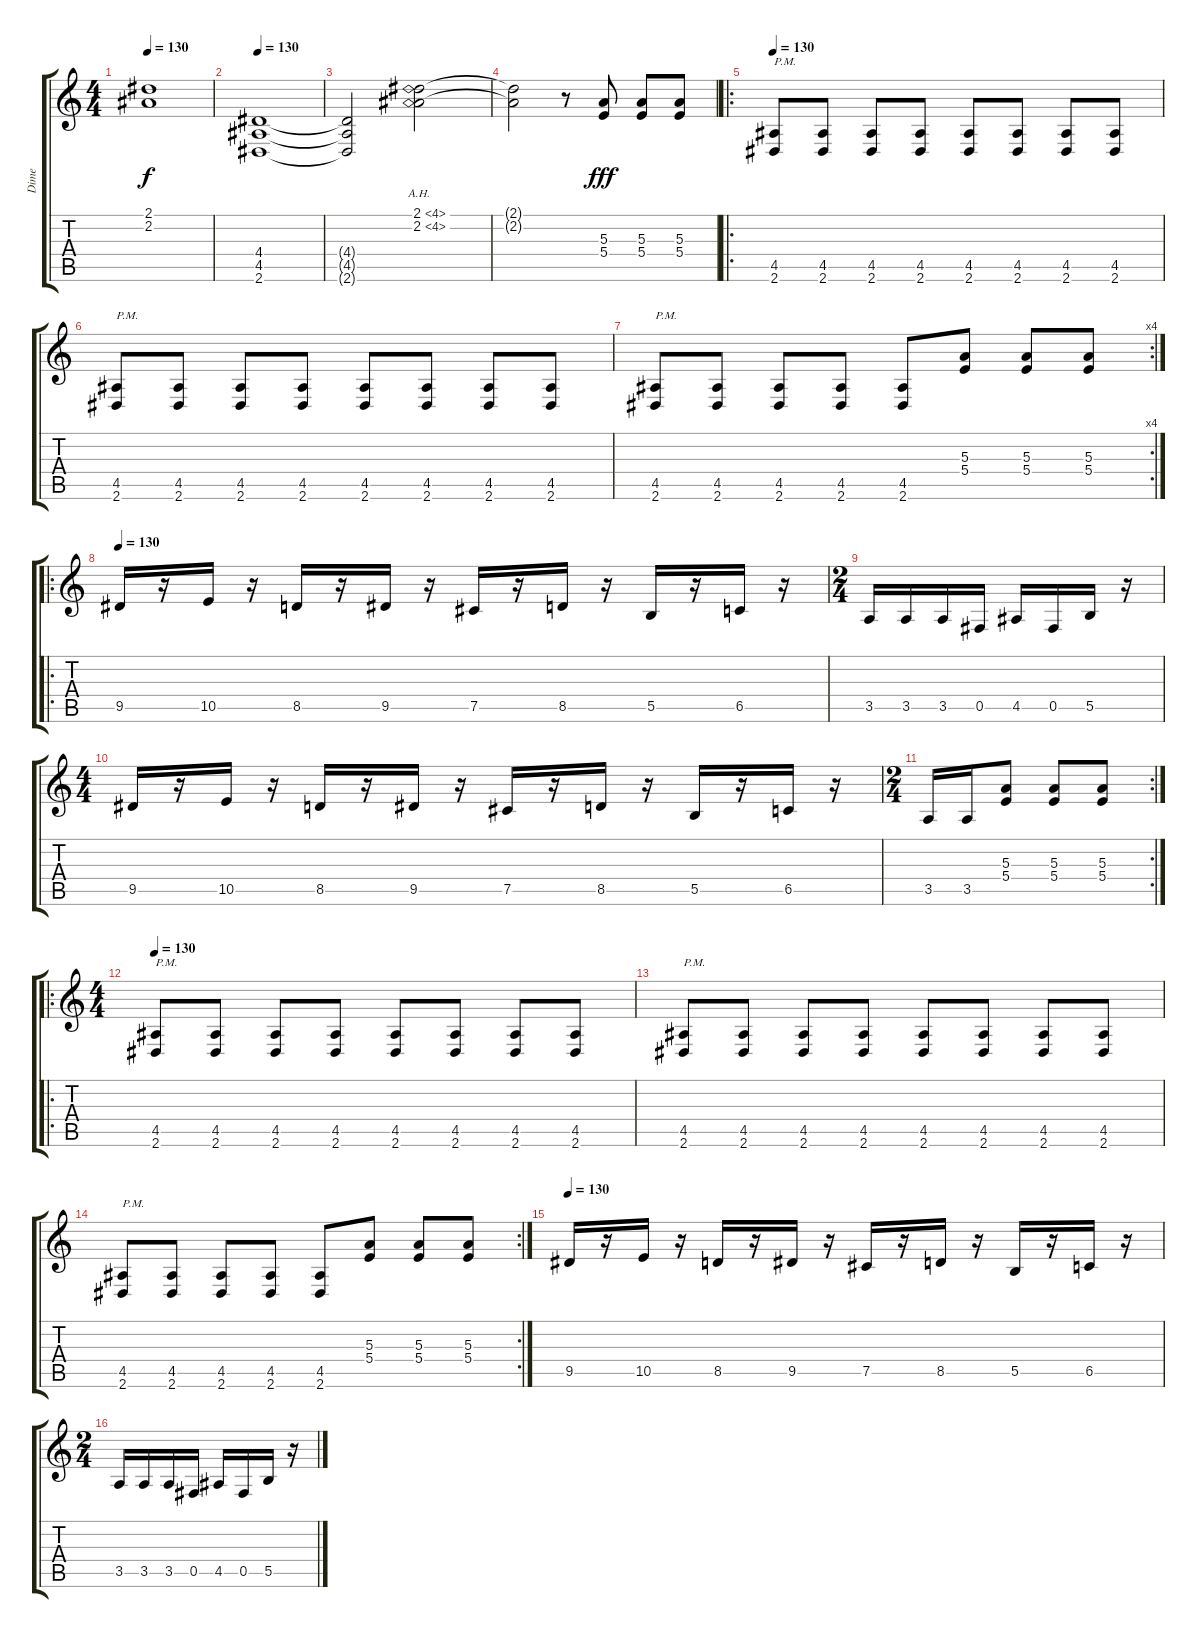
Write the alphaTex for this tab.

\track ("Dime" "Dime") {instrument distortionguitar}
\staff {score tabs}
\tuning (Db4 Ab3 E3 B2 Gb2 Db2) {hide}
\ts (4 4)
\tempo 130
\clef g2
\ks c
(2.1{t} 2.2{t}).1{dy f} |
\tempo 130
(4.4 4.5 2.6).1 |
(4.4{t} 4.5{t} 2.6{t}).2 (2.1{ah 2} 2.2{ah 2}).2 |
(2.1{t} 2.2{t}).2 r.8 (5.3 5.4).8{dy fff} (5.3 5.4).8 (5.3 5.4).8 |
\ro
\tempo 130
(4.5 2.6).8{txt "P.M."} (4.5 2.6).8 (4.5 2.6).8 (4.5 2.6).8 (4.5 2.6).8 (4.5 2.6).8 (4.5 2.6).8 (4.5 2.6).8 |
(4.5 2.6).8{txt "P.M."} (4.5 2.6).8 (4.5 2.6).8 (4.5 2.6).8 (4.5 2.6).8 (4.5 2.6).8 (4.5 2.6).8 (4.5 2.6).8 |
\rc 4
(4.5 2.6).8{txt "P.M."} (4.5 2.6).8 (4.5 2.6).8 (4.5 2.6).8 (4.5 2.6).8 (5.3 5.4).8 (5.3 5.4).8 (5.3 5.4).8 |
\ro
\tempo 130
9.5.16 r.16 10.5.16 r.16 8.5.16 r.16 9.5.16 r.16 7.5.16 r.16 8.5.16 r.16 5.5.16 r.16 6.5.16 r.16 |
\ts (2 4)
3.5.16 3.5.16 3.5.16 0.5.16 4.5.16 0.5.16 5.5.16 r.16 |
\ts (4 4)
9.5.16 r.16 10.5.16 r.16 8.5.16 r.16 9.5.16 r.16 7.5.16 r.16 8.5.16 r.16 5.5.16 r.16 6.5.16 r.16 |
\rc 2
\ts (2 4)
3.5.16 3.5.16 (5.3 5.4).8 (5.3 5.4).8 (5.3 5.4).8 |
\ro
\ts (4 4)
\tempo 130
(4.5 2.6).8{txt "P.M."} (4.5 2.6).8 (4.5 2.6).8 (4.5 2.6).8 (4.5 2.6).8 (4.5 2.6).8 (4.5 2.6).8 (4.5 2.6).8 |
(4.5 2.6).8{txt "P.M."} (4.5 2.6).8 (4.5 2.6).8 (4.5 2.6).8 (4.5 2.6).8 (4.5 2.6).8 (4.5 2.6).8 (4.5 2.6).8 |
\rc 2
(4.5 2.6).8{txt "P.M."} (4.5 2.6).8 (4.5 2.6).8 (4.5 2.6).8 (4.5 2.6).8 (5.3 5.4).8 (5.3 5.4).8 (5.3 5.4).8 |
\tempo 130
9.5.16 r.16 10.5.16 r.16 8.5.16 r.16 9.5.16 r.16 7.5.16 r.16 8.5.16 r.16 5.5.16 r.16 6.5.16 r.16 |
\ts (2 4)
3.5.16 3.5.16 3.5.16 0.5.16 4.5.16 0.5.16 5.5.16 r.16
